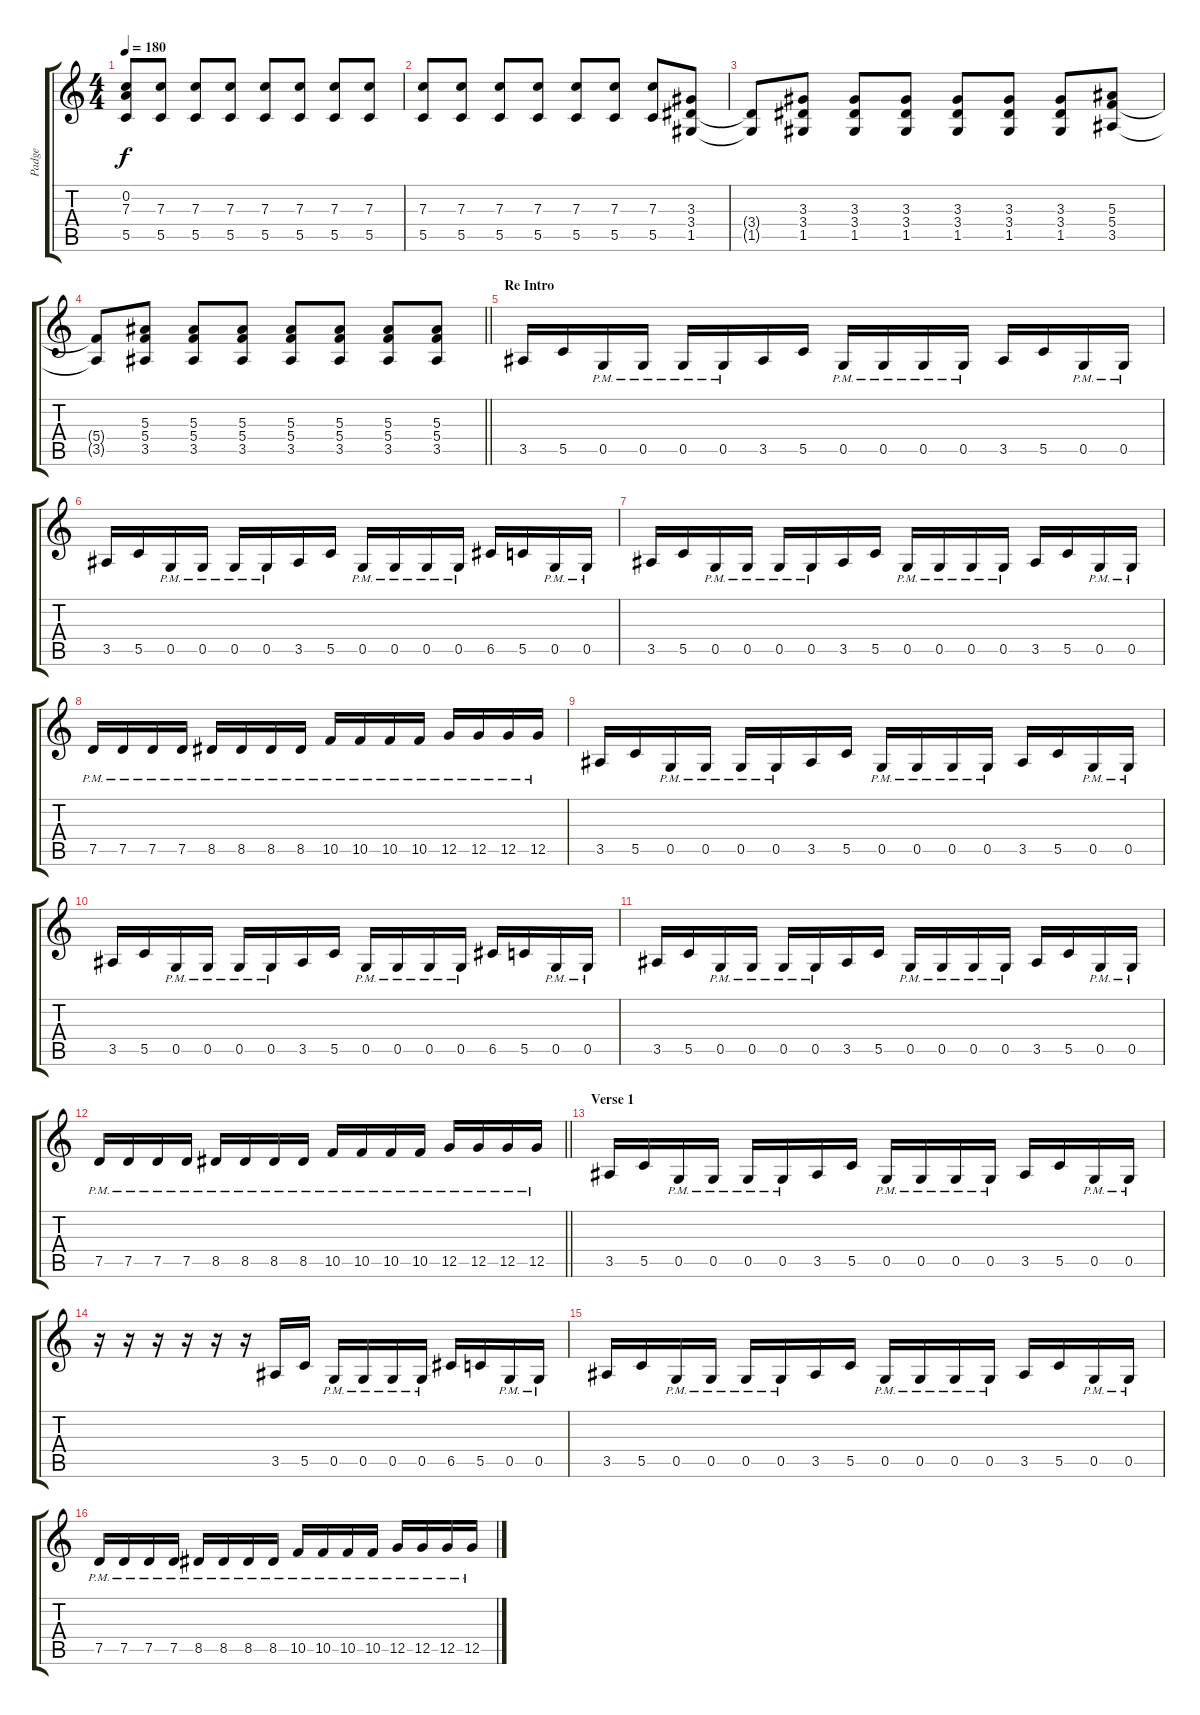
\track ("Padge" "Padge") {instrument distortionguitar}
\staff {score tabs}
\tuning (D4 A3 F3 C3 G2 C2) {hide}
\ts (4 4)
\tempo 180
\clef g2
\ks c
(0.2 7.3{t} 5.5{t}).8{dy f} (7.3 5.5).8 (7.3 5.5).8 (7.3 5.5).8 (7.3 5.5).8 (7.3 5.5).8 (7.3 5.5).8 (7.3 5.5).8 |
(7.3 5.5).8 (7.3 5.5).8 (7.3 5.5).8 (7.3 5.5).8 (7.3 5.5).8 (7.3 5.5).8 (7.3 5.5).8 (3.3 3.4 1.5).8 |
(3.4{t} 1.5{t}).8 (3.3 3.4 1.5).8 (3.3 3.4 1.5).8 (3.3 3.4 1.5).8 (3.3 3.4 1.5).8 (3.3 3.4 1.5).8 (3.3 3.4 1.5).8 (5.3 5.4 3.5).8 |
\barLineRight lightlight
(5.4{t} 3.5{t}).8 (5.3 5.4 3.5).8 (5.3 5.4 3.5).8 (5.3 5.4 3.5).8 (5.3 5.4 3.5).8 (5.3 5.4 3.5).8 (5.3 5.4 3.5).8 (5.3 5.4 3.5).8 |
\section ("" "Re Intro")
3.5.16 5.5.16 0.5{pm}.16 0.5{pm}.16 0.5{pm}.16 0.5{pm}.16 3.5.16 5.5.16 0.5{pm}.16 0.5{pm}.16 0.5{pm}.16 0.5{pm}.16 3.5.16 5.5.16 0.5{pm}.16 0.5{pm}.16 |
3.5.16 5.5.16 0.5{pm}.16 0.5{pm}.16 0.5{pm}.16 0.5{pm}.16 3.5.16 5.5.16 0.5{pm}.16 0.5{pm}.16 0.5{pm}.16 0.5{pm}.16 6.5.16 5.5.16 0.5{pm}.16 0.5{pm}.16 |
3.5.16 5.5.16 0.5{pm}.16 0.5{pm}.16 0.5{pm}.16 0.5{pm}.16 3.5.16 5.5.16 0.5{pm}.16 0.5{pm}.16 0.5{pm}.16 0.5{pm}.16 3.5.16 5.5.16 0.5{pm}.16 0.5{pm}.16 |
7.5{pm}.16 7.5{pm}.16 7.5{pm}.16 7.5{pm}.16 8.5{pm}.16 8.5{pm}.16 8.5{pm}.16 8.5{pm}.16 10.5{pm}.16 10.5{pm}.16 10.5{pm}.16 10.5{pm}.16 12.5{pm}.16 12.5{pm}.16 12.5{pm}.16 12.5{pm}.16 |
3.5.16 5.5.16 0.5{pm}.16 0.5{pm}.16 0.5{pm}.16 0.5{pm}.16 3.5.16 5.5.16 0.5{pm}.16 0.5{pm}.16 0.5{pm}.16 0.5{pm}.16 3.5.16 5.5.16 0.5{pm}.16 0.5{pm}.16 |
3.5.16 5.5.16 0.5{pm}.16 0.5{pm}.16 0.5{pm}.16 0.5{pm}.16 3.5.16 5.5.16 0.5{pm}.16 0.5{pm}.16 0.5{pm}.16 0.5{pm}.16 6.5.16 5.5.16 0.5{pm}.16 0.5{pm}.16 |
3.5.16 5.5.16 0.5{pm}.16 0.5{pm}.16 0.5{pm}.16 0.5{pm}.16 3.5.16 5.5.16 0.5{pm}.16 0.5{pm}.16 0.5{pm}.16 0.5{pm}.16 3.5.16 5.5.16 0.5{pm}.16 0.5{pm}.16 |
\barLineRight lightlight
7.5{pm}.16 7.5{pm}.16 7.5{pm}.16 7.5{pm}.16 8.5{pm}.16 8.5{pm}.16 8.5{pm}.16 8.5{pm}.16 10.5{pm}.16 10.5{pm}.16 10.5{pm}.16 10.5{pm}.16 12.5{pm}.16 12.5{pm}.16 12.5{pm}.16 12.5{pm}.16 |
\section ("" "Verse 1")
3.5.16 5.5.16 0.5{pm}.16 0.5{pm}.16 0.5{pm}.16 0.5{pm}.16 3.5.16 5.5.16 0.5{pm}.16 0.5{pm}.16 0.5{pm}.16 0.5{pm}.16 3.5.16 5.5.16 0.5{pm}.16 0.5{pm}.16 |
r.16 r.16 r.16 r.16 r.16 r.16 3.5.16 5.5.16 0.5{pm}.16 0.5{pm}.16 0.5{pm}.16 0.5{pm}.16 6.5.16 5.5.16 0.5{pm}.16 0.5{pm}.16 |
3.5.16 5.5.16 0.5{pm}.16 0.5{pm}.16 0.5{pm}.16 0.5{pm}.16 3.5.16 5.5.16 0.5{pm}.16 0.5{pm}.16 0.5{pm}.16 0.5{pm}.16 3.5.16 5.5.16 0.5{pm}.16 0.5{pm}.16 |
7.5{pm}.16 7.5{pm}.16 7.5{pm}.16 7.5{pm}.16 8.5{pm}.16 8.5{pm}.16 8.5{pm}.16 8.5{pm}.16 10.5{pm}.16 10.5{pm}.16 10.5{pm}.16 10.5{pm}.16 12.5{pm}.16 12.5{pm}.16 12.5{pm}.16 12.5{pm}.16
